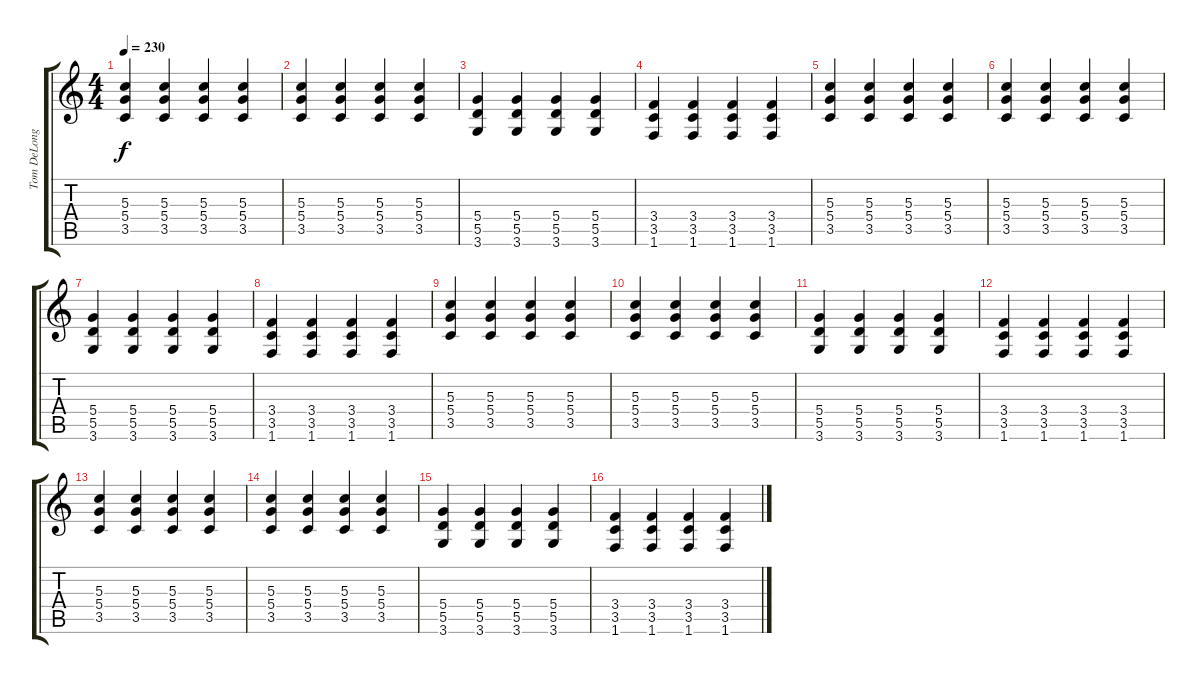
\track ("Tom DeLonge" "Tom DeLong") {instrument distortionguitar}
\staff {score tabs}
\tuning (E4 B3 G3 D3 A2 E2) {hide}
\ts (4 4)
\tempo 230
\clef g2
\ks c
(5.3 5.4 3.5).4{dy f} (5.3 5.4 3.5).4 (5.3 5.4 3.5).4 (5.3 5.4 3.5).4 |
(5.3 5.4 3.5).4 (5.3 5.4 3.5).4 (5.3 5.4 3.5).4 (5.3 5.4 3.5).4 |
(5.4 5.5 3.6).4 (5.4 5.5 3.6).4 (5.4 5.5 3.6).4 (5.4 5.5 3.6).4 |
(3.4 3.5 1.6).4 (3.4 3.5 1.6).4 (3.4 3.5 1.6).4 (3.4 3.5 1.6).4 |
(5.3 5.4 3.5).4 (5.3 5.4 3.5).4 (5.3 5.4 3.5).4 (5.3 5.4 3.5).4 |
(5.3 5.4 3.5).4 (5.3 5.4 3.5).4 (5.3 5.4 3.5).4 (5.3 5.4 3.5).4 |
(5.4 5.5 3.6).4 (5.4 5.5 3.6).4 (5.4 5.5 3.6).4 (5.4 5.5 3.6).4 |
(3.4 3.5 1.6).4 (3.4 3.5 1.6).4 (3.4 3.5 1.6).4 (3.4 3.5 1.6).4 |
(5.3 5.4 3.5).4 (5.3 5.4 3.5).4 (5.3 5.4 3.5).4 (5.3 5.4 3.5).4 |
(5.3 5.4 3.5).4 (5.3 5.4 3.5).4 (5.3 5.4 3.5).4 (5.3 5.4 3.5).4 |
(5.4 5.5 3.6).4 (5.4 5.5 3.6).4 (5.4 5.5 3.6).4 (5.4 5.5 3.6).4 |
(3.4 3.5 1.6).4 (3.4 3.5 1.6).4 (3.4 3.5 1.6).4 (3.4 3.5 1.6).4 |
(5.3 5.4 3.5).4 (5.3 5.4 3.5).4 (5.3 5.4 3.5).4 (5.3 5.4 3.5).4 |
(5.3 5.4 3.5).4 (5.3 5.4 3.5).4 (5.3 5.4 3.5).4 (5.3 5.4 3.5).4 |
(5.4 5.5 3.6).4 (5.4 5.5 3.6).4 (5.4 5.5 3.6).4 (5.4 5.5 3.6).4 |
(3.4 3.5 1.6).4 (3.4 3.5 1.6).4 (3.4 3.5 1.6).4 (3.4 3.5 1.6).4
